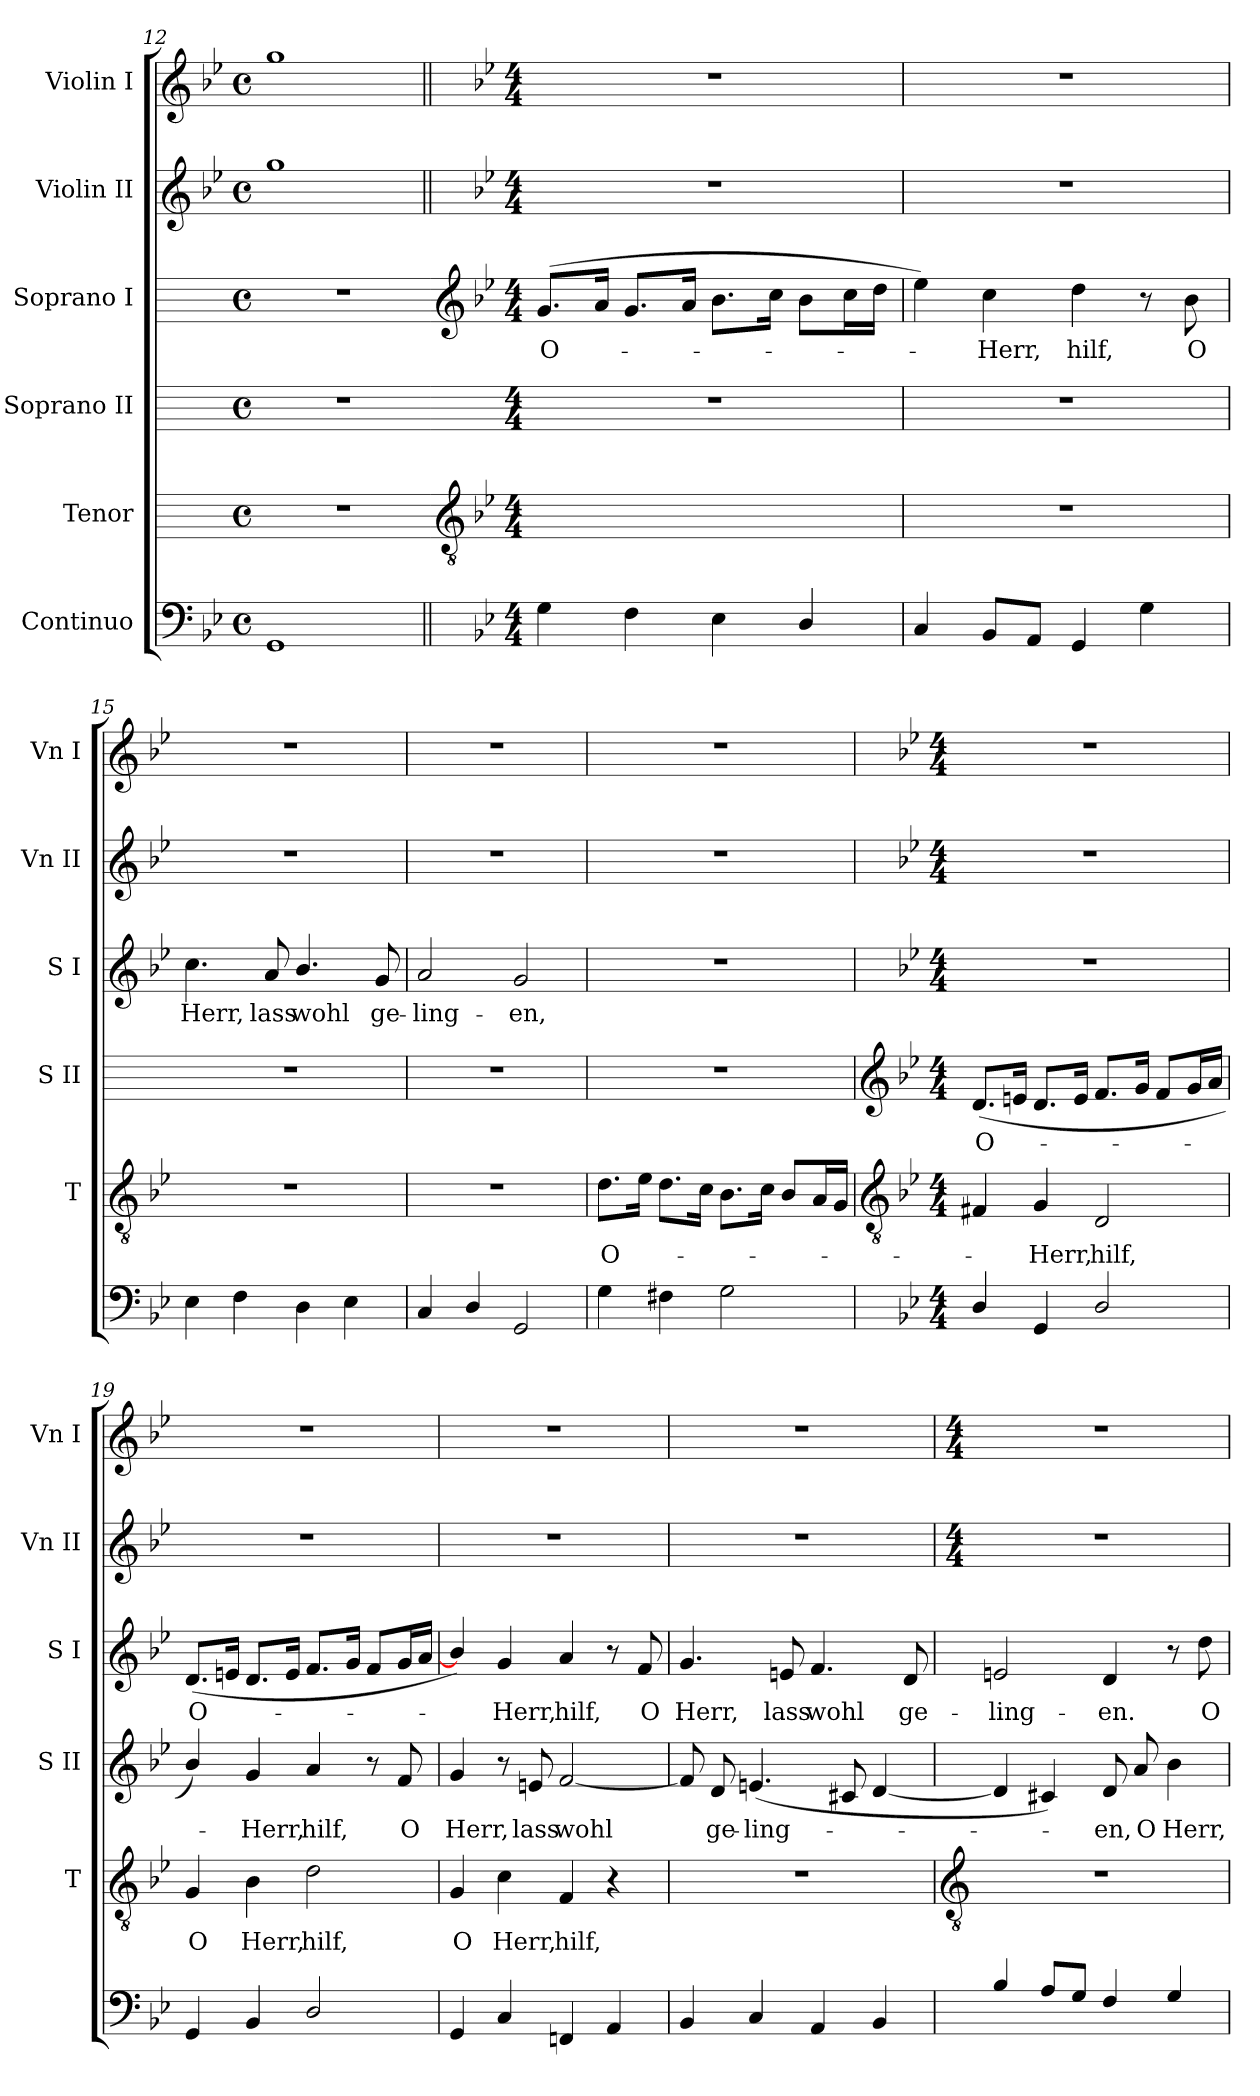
**kern	**kern	**text	**kern	**text	**kern	**text	**kern	**kern
*part6	*part5	*part5	*part4	*part4	*part3	*part3	*part2	*part1
*staff6	*staff5	*staff5	*staff4	*staff4	*staff3	*staff3	*staff2	*staff1
*I"Continuo	*I"Tenor	*	*I"Soprano II	*	*I"Soprano I	*	*I"Violin II	*I"Violin I
*	*I'T	*	*I'S II	*	*I'S I	*	*I'Vn II	*I'Vn I
*clefF4	*	*	*	*	*	*	*clefG2	*clefG2
*k[b-e-]	*	*	*	*	*	*	*k[b-e-]	*k[b-e-]
*B-:	*	*	*	*	*	*	*B-:	*B-:
*M4/4	*M4/4	*	*M4/4	*	*M4/4	*	*M4/4	*M4/4
*met(c)	*met(c)	*	*met(c)	*	*met(c)	*	*met(c)	*met(c)
=12	=12	=12	=12	=12	=12	=12	=12	=12
1GG	1r	.	1r	.	1r	.	1gg	1gg
!!LO:LB:g=z
=13||	=13	=13||	=13	=13||	=13	=13||	=13||	=13||
*	*clefGv2	*	*	*	*clefG2	*	*	*
*	*k[b-e-]	*	*	*	*k[b-e-]	*	*	*
*	*B-:	*	*	*	*B-:	*	*	*
*M4/4	*M4/4	*	*M4/4	*	*M4/4	*	*M4/4	*M4/4
!	!	!	!	!	!	!LO:LY:b	!	!
4G	1ryy	.	1r	.	(<8.gL	O-	1r	1r
.	.	.	.	.	16aJ	.	.	.
4F	.	.	.	.	8.gL	.	.	.
.	.	.	.	.	16aJ	.	.	.
4E-	.	.	.	.	8.b-L	.	.	.
.	.	.	.	.	16ccJ	.	.	.
4D/	.	.	.	.	8b-L	.	.	.
.	.	.	.	.	16ccL	.	.	.
.	.	.	.	.	16ddJJ	.	.	.
=14	=14	=14	=14	=14	=14	=14	=14	=14
4C	1r	.	1r	.	4ee-)	.	1r	1r
!	!	!	!	!	!	!LO:LY:b	!	!
8BB-L	.	.	.	.	4cc	Herr,	.	.
8AAJ	.	.	.	.	.	.	.	.
!	!	!	!	!	!	!LO:LY:b	!	!
4GG	.	.	.	.	4dd	hilf,	.	.
4G	.	.	.	.	8r	.	.	.
!	!	!	!	!	!	!LO:LY:b	!	!
.	.	.	.	.	8b-	O	.	.
=15	=15	=15	=15	=15	=15	=15	=15	=15
!	!	!	!	!	!	!LO:LY:b	!	!
4E-	1r	.	1r	.	4.cc	Herr,	1r	1r
4F	.	.	.	.	.	.	.	.
!	!	!	!	!	!	!LO:LY:b	!	!
.	.	.	.	.	8a	lass	.	.
!	!	!	!	!	!	!LO:LY:b	!	!
4D	.	.	.	.	4.b-/	wohl	.	.
4E-	.	.	.	.	.	.	.	.
!	!	!	!	!	!	!LO:LY:b	!	!
.	.	.	.	.	8g	ge-	.	.
=16	=16	=16	=16	=16	=16	=16	=16	=16
!	!	!	!	!	!	!LO:LY:b	!	!
4C	1r	.	1r	.	2a	-ling-	1r	1r
4D/	.	.	.	.	.	.	.	.
!	!	!	!	!	!	!LO:LY:b	!	!
2GG	.	.	.	.	2g	-en,	.	.
=17	=17	=17	=17	=17	=17	=17	=17	=17
!	!	!LO:LY:b	!	!	!	!	!	!
4G	8.dL	O-	1r	.	1r	.	1r	1r
.	16e-J	.	.	.	.	.	.	.
4F#X	8.dL	.	.	.	.	.	.	.
.	16cJ	.	.	.	.	.	.	.
2G	8.B-L	.	.	.	.	.	.	.
.	16cJ	.	.	.	.	.	.	.
.	8B-L	.	.	.	.	.	.	.
.	16AL	.	.	.	.	.	.	.
.	16GJJ	.	.	.	.	.	.	.
!!LO:LB:g=z
=18	=18	=18	=18	=18	=18	=18	=18	=18
*	*clefGv2	*	*clefG2	*	*	*	*	*
*	*	*	*k[b-e-]	*	*	*	*	*
*	*	*	*B-:	*	*	*	*	*
*M4/4	*M4/4	*	*M4/4	*	*M4/4	*	*M4/4	*M4/4
!	!	!	!	!LO:LY:b	!	!	!	!
4D/	4F#X	.	(<8.dL	O-	1r	.	1r	1r
.	.	.	16enJ	.	.	.	.	.
!	!	!LO:LY:b	!	!	!	!	!	!
4GG	4G	Herr,	8.dL	.	.	.	.	.
.	.	.	16eJ	.	.	.	.	.
!	!	!LO:LY:b	!	!	!	!	!	!
2D/	2D	hilf,	8.fL	.	.	.	.	.
.	.	.	16gJ	.	.	.	.	.
.	.	.	8fL	.	.	.	.	.
.	.	.	16gL	.	.	.	.	.
.	.	.	16aJJ	.	.	.	.	.
=19	=19	=19	=19	=19	=19	=19	=19	=19
!	!	!LO:LY:b	!	!	!	!LO:LY:b	!	!
4GG	4G	O	4b-/)	.	(<8.dL	O-	1r	1r
.	.	.	.	.	16enJ	.	.	.
!	!	!LO:LY:b	!	!LO:LY:b	!	!	!	!
4BB-	4B-	Herr,	4g	Herr,	8.dL	.	.	.
.	.	.	.	.	16eJ	.	.	.
!	!	!LO:LY:b	!	!LO:LY:b	!	!	!	!
2D/	2d	hilf,	4a	hilf,	8.fL	.	.	.
.	.	.	.	.	16gJ	.	.	.
.	.	.	8r	.	8fL	.	.	.
!	!	!	!	!LO:LY:b	!	!	!	!
.	.	.	8f	O	16gL	.	.	.
.	.	.	.	.	16aJJ	.	.	.
=20	=20	=20	=20	=20	=20	=20	=20	=20
!	!	!LO:LY:b	!	!LO:LY:b	!	!	!	!
4GG	4G	O	4g	Herr,	4b-/])	.	1r	1r
!	!	!LO:LY:b	!	!	!	!LO:LY:b	!	!
4C	4c	Herr,	8r	.	4g	Herr,	.	.
!	!	!	!	!LO:LY:b	!	!	!	!
.	.	.	8en	lass	.	.	.	.
!	!	!LO:LY:b	!	!LO:LY:b	!	!LO:LY:b	!	!
4FFn	4F	hilf,	[2f	wohl	4a	hilf,	.	.
4AA	4r	.	.	.	8r	.	.	.
!	!	!	!	!	!	!LO:LY:b	!	!
.	.	.	.	.	8f	O	.	.
=21	=21	=21	=21	=21	=21	=21	=21	=21
!	!	!	!	!	!	!LO:LY:b	!	!
4BB-	1r	.	8f]	.	4.g	Herr,	1r	1r
!	!	!	!	!LO:LY:b	!	!	!	!
.	.	.	8d	ge-	.	.	.	.
!	!	!	!	!LO:LY:b	!	!	!	!
4C	.	.	(<4.en	-ling-	.	.	.	.
!	!	!	!	!	!	!LO:LY:b	!	!
.	.	.	.	.	8en	lass	.	.
!	!	!	!	!	!	!LO:LY:b	!	!
4AA	.	.	.	.	4.f	wohl	.	.
.	.	.	8c#X	.	.	.	.	.
4BB-	.	.	[4d	.	.	.	.	.
!	!	!	!	!	!	!LO:LY:b	!	!
.	.	.	.	.	8d	ge-	.	.
!!LO:LB:g=z
=22	=22	=22	=22	=22	=22	=22	=22	=22
*	*clefGv2	*	*	*	*	*	*	*
*	*	*	*	*	*	*	*M4/4	*M4/4
*^	*	*	*	*	*	*	*	*
!	!	!	!	!	!	!	!LO:LY:b	!	!
4B-	1ryy	1r	.	4d]	.	2en	-ling-	1r	1r
8AL	.	.	.	4c#X)	.	.	.	.	.
8GJ	.	.	.	.	.	.	.	.	.
!	!	!	!	!	!LO:LY:b	!	!LO:LY:b	!	!
4F	.	.	.	8d	en,	4d	-en.	.	.
!	!	!	!	!	!LO:LY:b	!	!	!	!
.	.	.	.	8a	O	.	.	.	.
!	!	!	!	!	!LO:LY:b	!	!	!	!
4G	.	.	.	4b-	Herr,	8r	.	.	.
!	!	!	!	!	!	!	!LO:LY:b	!	!
.	.	.	.	.	.	8dd	O	.	.
*v	*v	*	*	*	*	*	*	*	*
=	=	=	=	=	=	=	=	=
*-	*-	*-	*-	*-	*-	*-	*-	*-
